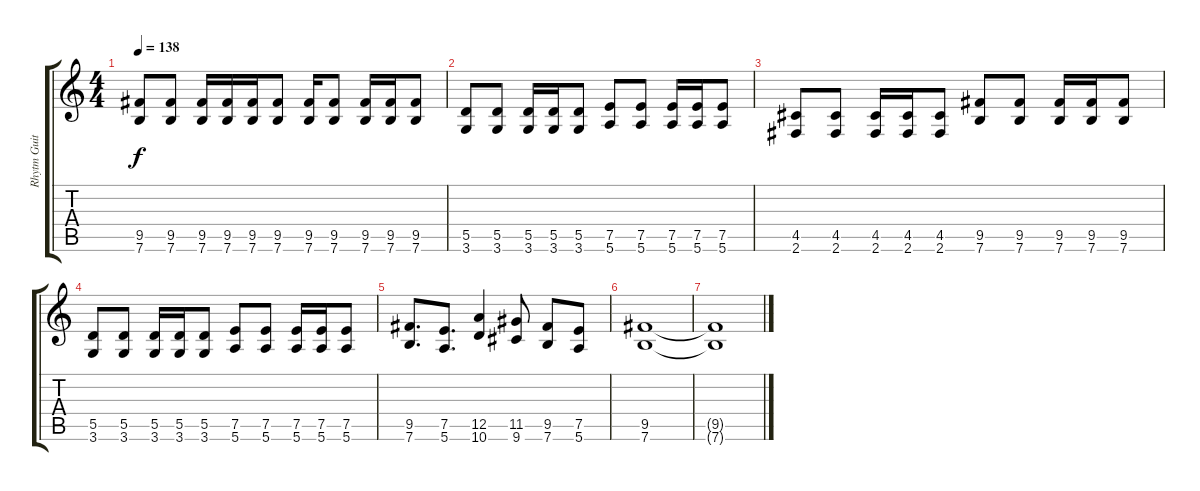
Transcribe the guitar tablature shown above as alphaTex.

\track ("Rhytm Guitar" "Rhytm Guit") {instrument distortionguitar}
\staff {score tabs}
\tuning (E4 B3 G3 D3 A2 E2) {hide}
\ts (4 4)
\tempo 138
\clef g2
\ks c
(9.5 7.6).8{dy f} (9.5 7.6).8 (9.5 7.6).16 (9.5 7.6).16 (9.5 7.6).16 (9.5 7.6).8 (9.5 7.6).16 (9.5 7.6).8 (9.5 7.6).16 (9.5 7.6).16 (9.5 7.6).8 |
(5.5 3.6).8 (5.5 3.6).8 (5.5 3.6).16 (5.5 3.6).16 (5.5 3.6).8 (7.5 5.6).8 (7.5 5.6).8 (7.5 5.6).16 (7.5 5.6).16 (7.5 5.6).8 |
(4.5 2.6).8 (4.5 2.6).8 (4.5 2.6).16 (4.5 2.6).16 (4.5 2.6).8 (9.5 7.6).8 (9.5 7.6).8 (9.5 7.6).16 (9.5 7.6).16 (9.5 7.6).8 |
(5.5 3.6).8 (5.5 3.6).8 (5.5 3.6).16 (5.5 3.6).16 (5.5 3.6).8 (7.5 5.6).8 (7.5 5.6).8 (7.5 5.6).16 (7.5 5.6).16 (7.5 5.6).8 |
(9.5 7.6).8{d} (7.5 5.6).8{d} (12.5 10.6).4 (11.5 9.6).8 (9.5 7.6).8 (7.5 5.6).8 |
(9.5 7.6).1 |
(9.5{t} 7.6{t}).1
